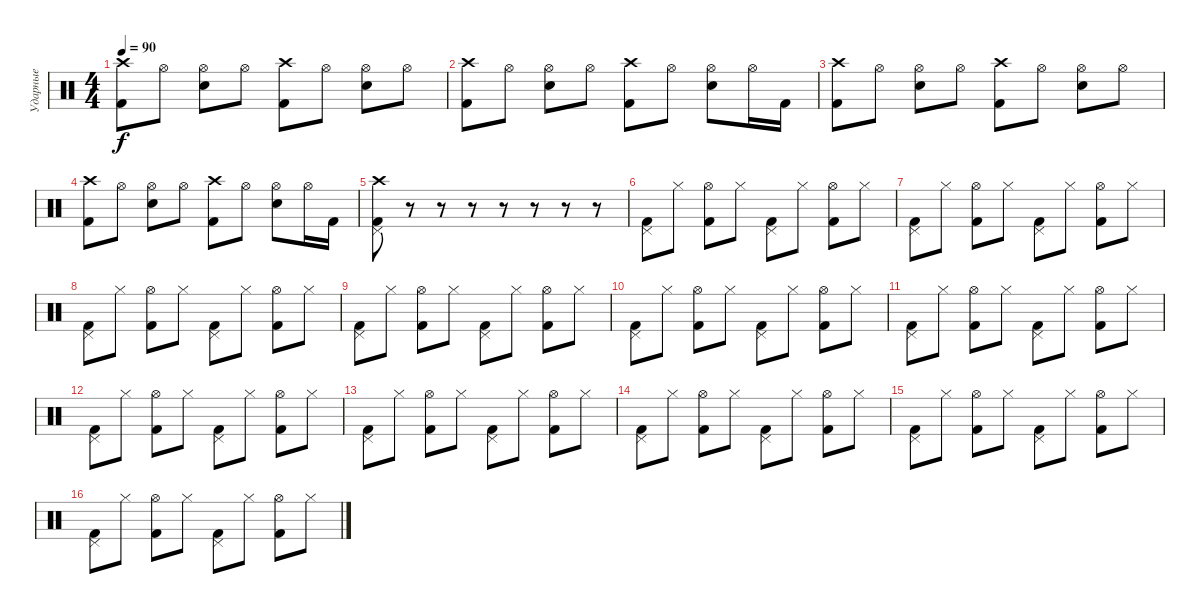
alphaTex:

\track ("Ударные" "Ударные") {instrument percussion}
\staff {score}
\articulation defaults
\ts (4 4)
\tempo 90
\clef neutral
\ks c
("Crash high (hit)" "Kick (hit) 2").8{dy f} "Hi-Hat (open)".8 ("Hi-Hat (open)" "Snare (hit) 2").8 "Hi-Hat (open)".8 ("Crash high (hit)" "Kick (hit) 2").8 "Hi-Hat (open)".8 ("Hi-Hat (open)" "Snare (hit) 2").8 "Hi-Hat (open)".8 |
("Crash high (hit)" "Kick (hit) 2").8 "Hi-Hat (open)".8 ("Hi-Hat (open)" "Snare (hit) 2").8 "Hi-Hat (open)".8 ("Crash high (hit)" "Kick (hit) 2").8 "Hi-Hat (open)".8 ("Hi-Hat (open)" "Snare (hit) 2").8 "Hi-Hat (open)".16 "Kick (hit) 2".16 |
("Crash high (hit)" "Kick (hit) 2").8 "Hi-Hat (open)".8 ("Hi-Hat (open)" "Snare (hit) 2").8 "Hi-Hat (open)".8 ("Crash high (hit)" "Kick (hit) 2").8 "Hi-Hat (open)".8 ("Hi-Hat (open)" "Snare (hit) 2").8 "Hi-Hat (open)".8 |
("Crash high (hit)" "Kick (hit) 2").8 "Hi-Hat (open)".8 ("Hi-Hat (open)" "Snare (hit) 2").8 "Hi-Hat (open)".8 ("Crash high (hit)" "Kick (hit) 2").8 "Hi-Hat (open)".8 ("Hi-Hat (open)" "Snare (hit) 2").8 "Hi-Hat (open)".16 "Kick (hit) 2".16 |
("Crash high (hit)" "Pedal Hi-Hat (hit)" "Kick (hit) 2").8 r.8 r.8 r.8 r.8 r.8 r.8 r.8 |
("Pedal Hi-Hat (hit)" "Kick (hit) 2").8 "Hi-Hat (closed)".8 ("Hi-Hat (open)" "Kick (hit) 2").8 "Hi-Hat (closed)".8 ("Pedal Hi-Hat (hit)" "Kick (hit) 2").8 "Hi-Hat (closed)".8 ("Hi-Hat (open)" "Kick (hit) 2").8 "Hi-Hat (closed)".8 |
("Pedal Hi-Hat (hit)" "Kick (hit) 2").8 "Hi-Hat (closed)".8 ("Hi-Hat (open)" "Kick (hit) 2").8 "Hi-Hat (closed)".8 ("Pedal Hi-Hat (hit)" "Kick (hit) 2").8 "Hi-Hat (closed)".8 ("Hi-Hat (open)" "Kick (hit) 2").8 "Hi-Hat (closed)".8 |
("Pedal Hi-Hat (hit)" "Kick (hit) 2").8 "Hi-Hat (closed)".8 ("Hi-Hat (open)" "Kick (hit) 2").8 "Hi-Hat (closed)".8 ("Pedal Hi-Hat (hit)" "Kick (hit) 2").8 "Hi-Hat (closed)".8 ("Hi-Hat (open)" "Kick (hit) 2").8 "Hi-Hat (closed)".8 |
("Pedal Hi-Hat (hit)" "Kick (hit) 2").8 "Hi-Hat (closed)".8 ("Hi-Hat (open)" "Kick (hit) 2").8 "Hi-Hat (closed)".8 ("Pedal Hi-Hat (hit)" "Kick (hit) 2").8 "Hi-Hat (closed)".8 ("Hi-Hat (open)" "Kick (hit) 2").8 "Hi-Hat (closed)".8 |
("Pedal Hi-Hat (hit)" "Kick (hit) 2").8 "Hi-Hat (closed)".8 ("Hi-Hat (open)" "Kick (hit) 2").8 "Hi-Hat (closed)".8 ("Pedal Hi-Hat (hit)" "Kick (hit) 2").8 "Hi-Hat (closed)".8 ("Hi-Hat (open)" "Kick (hit) 2").8 "Hi-Hat (closed)".8 |
("Pedal Hi-Hat (hit)" "Kick (hit) 2").8 "Hi-Hat (closed)".8 ("Hi-Hat (open)" "Kick (hit) 2").8 "Hi-Hat (closed)".8 ("Pedal Hi-Hat (hit)" "Kick (hit) 2").8 "Hi-Hat (closed)".8 ("Hi-Hat (open)" "Kick (hit) 2").8 "Hi-Hat (closed)".8 |
("Pedal Hi-Hat (hit)" "Kick (hit) 2").8 "Hi-Hat (closed)".8 ("Hi-Hat (open)" "Kick (hit) 2").8 "Hi-Hat (closed)".8 ("Pedal Hi-Hat (hit)" "Kick (hit) 2").8 "Hi-Hat (closed)".8 ("Hi-Hat (open)" "Kick (hit) 2").8 "Hi-Hat (closed)".8 |
("Pedal Hi-Hat (hit)" "Kick (hit) 2").8 "Hi-Hat (closed)".8 ("Hi-Hat (open)" "Kick (hit) 2").8 "Hi-Hat (closed)".8 ("Pedal Hi-Hat (hit)" "Kick (hit) 2").8 "Hi-Hat (closed)".8 ("Hi-Hat (open)" "Kick (hit) 2").8 "Hi-Hat (closed)".8 |
("Pedal Hi-Hat (hit)" "Kick (hit) 2").8 "Hi-Hat (closed)".8 ("Hi-Hat (open)" "Kick (hit) 2").8 "Hi-Hat (closed)".8 ("Pedal Hi-Hat (hit)" "Kick (hit) 2").8 "Hi-Hat (closed)".8 ("Hi-Hat (open)" "Kick (hit) 2").8 "Hi-Hat (closed)".8 |
("Pedal Hi-Hat (hit)" "Kick (hit) 2").8 "Hi-Hat (closed)".8 ("Hi-Hat (open)" "Kick (hit) 2").8 "Hi-Hat (closed)".8 ("Pedal Hi-Hat (hit)" "Kick (hit) 2").8 "Hi-Hat (closed)".8 ("Hi-Hat (open)" "Kick (hit) 2").8 "Hi-Hat (closed)".8 |
("Pedal Hi-Hat (hit)" "Kick (hit) 2").8 "Hi-Hat (closed)".8 ("Hi-Hat (open)" "Kick (hit) 2").8 "Hi-Hat (closed)".8 ("Pedal Hi-Hat (hit)" "Kick (hit) 2").8 "Hi-Hat (closed)".8 ("Hi-Hat (open)" "Kick (hit) 2").8 "Hi-Hat (closed)".8
